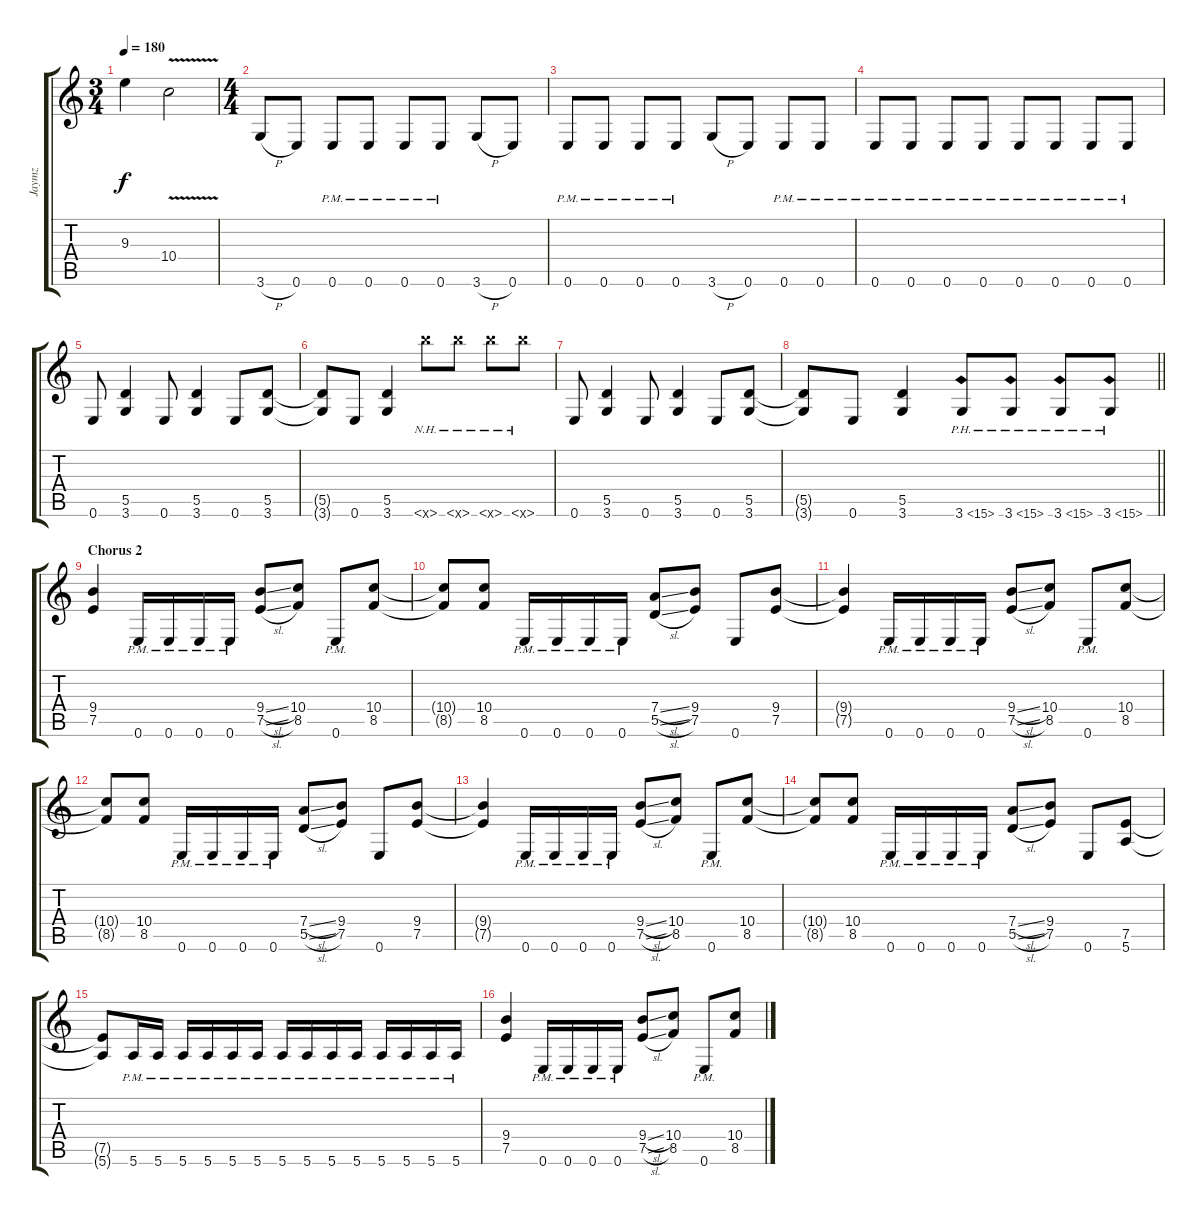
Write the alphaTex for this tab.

\track ("Jaymz" "Jaymz") {instrument distortionguitar}
\staff {score tabs}
\tuning (E4 B3 G3 D3 A2 E2) {hide}
\ts (3 4)
\tempo 180
\clef g2
\ks c
9.3.4{dy f} 10.4{v}.2 |
\ts (4 4)
3.6{h}.8 0.6.8 0.6{pm}.8 0.6{pm}.8 0.6{pm}.8 0.6{pm}.8 3.6{h}.8 0.6.8 |
0.6{pm}.8 0.6{pm}.8 0.6{pm}.8 0.6{pm}.8 3.6{h}.8 0.6.8 0.6{pm}.8 0.6{pm}.8 |
0.6{pm}.8 0.6{pm}.8 0.6{pm}.8 0.6{pm}.8 0.6{pm}.8 0.6{pm}.8 0.6{pm}.8 0.6{pm}.8 |
0.6.8 (5.5 3.6).4 0.6.8 (5.5 3.6).4 0.6.8 (5.5 3.6).8 |
(5.5{t} 3.6{t}).8 0.6.8 (5.5 3.6).4 3.6{nh x}.8 3.6{nh x}.8 3.6{nh x}.8 3.6{nh x}.8 |
0.6.8 (5.5 3.6).4 0.6.8 (5.5 3.6).4 0.6.8 (5.5 3.6).8 |
\barLineRight lightlight
(5.5{t} 3.6{t}).8 0.6.8 (5.5 3.6).4 3.6{ph 12}.8 3.6{ph 12}.8 3.6{ph 12}.8 3.6{ph 12}.8 |
\section ("" "Chorus 2")
(9.4 7.5).4 0.6{pm}.16 0.6{pm}.16 0.6{pm}.16 0.6{pm}.16 (9.4{sl} 7.5{sl}).8 (10.4 8.5).8 0.6{pm}.8 (10.4 8.5).8 |
(10.4{t} 8.5{t}).8 (10.4 8.5).8 0.6{pm}.16 0.6{pm}.16 0.6{pm}.16 0.6{pm}.16 (7.4{sl} 5.5{sl}).8 (9.4 7.5).8 0.6.8 (9.4 7.5).8 |
(9.4{t} 7.5{t}).4 0.6{pm}.16 0.6{pm}.16 0.6{pm}.16 0.6{pm}.16 (9.4{sl} 7.5{sl}).8 (10.4 8.5).8 0.6{pm}.8 (10.4 8.5).8 |
(10.4{t} 8.5{t}).8 (10.4 8.5).8 0.6{pm}.16 0.6{pm}.16 0.6{pm}.16 0.6{pm}.16 (7.4{sl} 5.5{sl}).8 (9.4 7.5).8 0.6.8 (9.4 7.5).8 |
(9.4{t} 7.5{t}).4 0.6{pm}.16 0.6{pm}.16 0.6{pm}.16 0.6{pm}.16 (9.4{sl} 7.5{sl}).8 (10.4 8.5).8 0.6{pm}.8 (10.4 8.5).8 |
(10.4{t} 8.5{t}).8 (10.4 8.5).8 0.6{pm}.16 0.6{pm}.16 0.6{pm}.16 0.6{pm}.16 (7.4{sl} 5.5{sl}).8 (9.4 7.5).8 0.6.8 (7.5 5.6).8 |
(7.5{t} 5.6{t}).8 5.6{pm}.16 5.6{pm}.16 5.6{pm}.16 5.6{pm}.16 5.6{pm}.16 5.6{pm}.16 5.6{pm}.16 5.6{pm}.16 5.6{pm}.16 5.6{pm}.16 5.6{pm}.16 5.6{pm}.16 5.6{pm}.16 5.6{pm}.16 |
(9.4 7.5).4 0.6{pm}.16 0.6{pm}.16 0.6{pm}.16 0.6{pm}.16 (9.4{sl} 7.5{sl}).8 (10.4 8.5).8 0.6{pm}.8 (10.4 8.5).8
